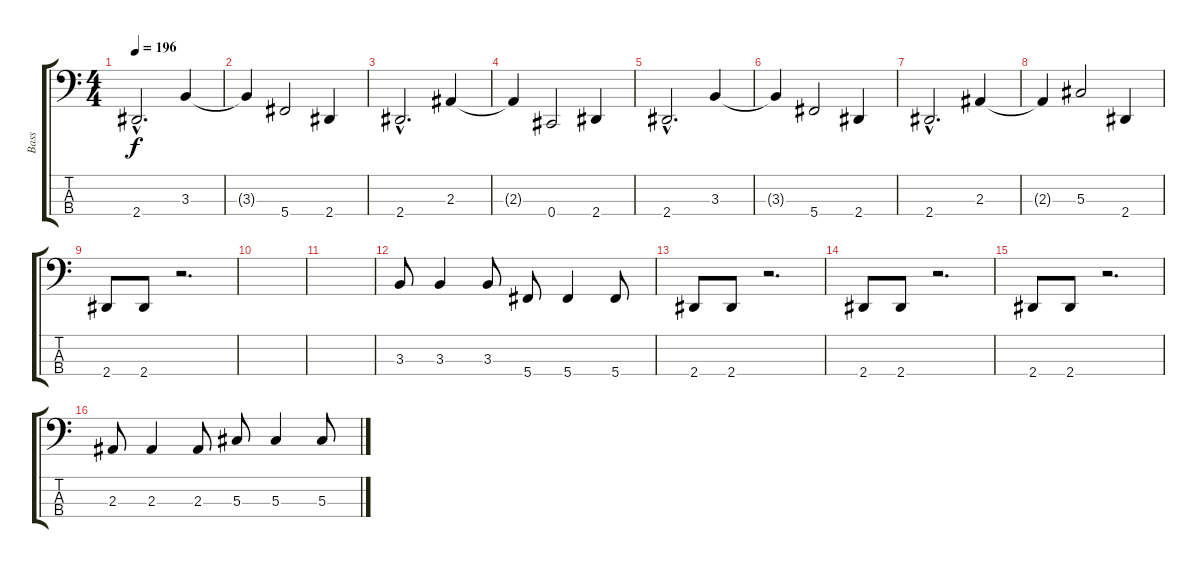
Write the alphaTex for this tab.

\track ("Bass" "Bass") {instrument electricbassfinger}
\staff {score tabs}
\tuning (Gb2 Db2 Ab1 Db1) {hide}
\ts (4 4)
\tempo 196
\clef f4
\ks c
2.4{hac}.2{d dy f instrument electricbassfinger} 3.3.4 |
3.3{t}.4 5.4.2 2.4.4 |
2.4{hac}.2{d} 2.3.4 |
2.3{t}.4 0.4.2 2.4.4 |
2.4{hac}.2{d} 3.3.4 |
3.3{t}.4 5.4.2 2.4.4 |
2.4{hac}.2{d} 2.3.4 |
2.3{t}.4 5.3.2 2.4.4 |
2.4.8 2.4.8 r.2{d} |
|
|
3.3.8 3.3.4 3.3.8 5.4.8 5.4.4 5.4.8 |
2.4.8 2.4.8 r.2{d} |
2.4.8 2.4.8 r.2{d} |
2.4.8 2.4.8 r.2{d} |
2.3.8 2.3.4 2.3.8 5.3.8 5.3.4 5.3.8
